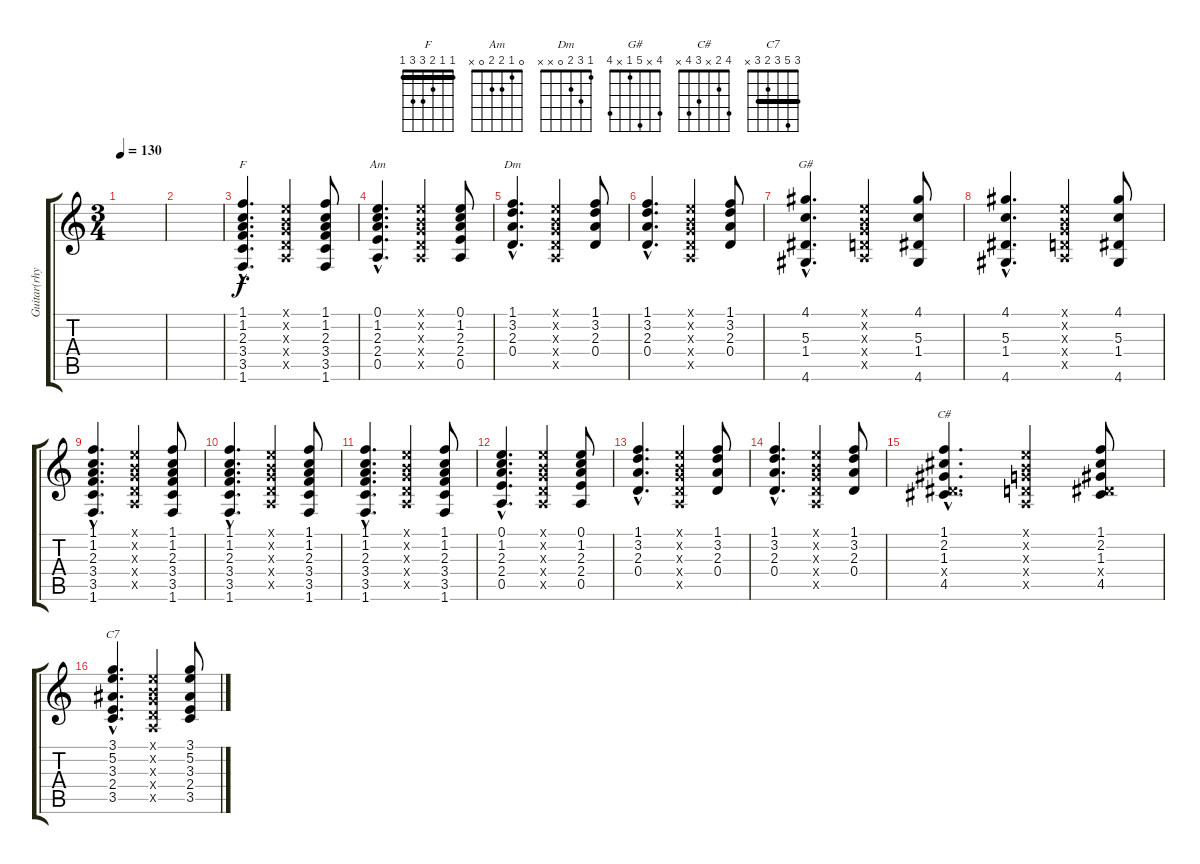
\track ("Guitar(rhythm)" "Guitar(rhy") {instrument acousticguitarsteel}
\staff {score tabs}
\tuning (E4 B3 G3 D3 A2 E2) {hide}
\chord ("F" 1 1 2 3 3 1) {barre 1}
\chord ("Am" 0 1 2 2 0 x)
\chord ("Dm" 1 3 2 0 x x)
\chord ("G#" 4 x 5 1 x 4)
\chord ("C#" 4 2 x 3 4 x)
\chord ("C7" 3 5 3 2 3 x) {barre 3}
\ts (3 4)
\tempo 130
\clef g2
\ks c
|
|
(1.1{hac} 1.2{hac} 2.3{hac} 3.4{hac} 3.5{hac} 1.6{hac}).4{d ch "F"} (0.1{x} 0.2{x} 0.3{x} 0.4{x} 0.5{x}).4 (1.1 1.2 2.3 3.4 3.5 1.6).8 |
(0.1{hac} 1.2{hac} 2.3{hac} 2.4{hac} 0.5{hac}).4{d ch "Am"} (0.1{x} 0.2{x} 0.3{x} 0.4{x} 0.5{x}).4 (0.1 1.2 2.3 2.4 0.5).8 |
(1.1{hac} 3.2{hac} 2.3{hac} 0.4{hac}).4{d ch "Dm"} (0.1{x} 0.2{x} 0.3{x} 0.4{x} 0.5{x}).4 (1.1 3.2 2.3 0.4).8 |
(1.1{hac} 3.2{hac} 2.3{hac} 0.4{hac}).4{d} (0.1{x} 0.2{x} 0.3{x} 0.4{x} 0.5{x}).4 (1.1 3.2 2.3 0.4).8 |
(4.1{hac} 5.3{hac} 1.4{hac} 4.6{hac}).4{d ch "G#"} (0.1{x} 0.2{x} 0.3{x} 0.4{x} 0.5{x}).4 (4.1 5.3 1.4 4.6).8 |
(4.1{hac} 5.3{hac} 1.4{hac} 4.6{hac}).4{d} (0.1{x} 0.2{x} 0.3{x} 0.4{x} 0.5{x}).4 (4.1 5.3 1.4 4.6).8 |
(1.1{hac} 1.2{hac} 2.3{hac} 3.4{hac} 3.5{hac} 1.6{hac}).4{d} (0.1{x} 0.2{x} 0.3{x} 0.4{x} 0.5{x}).4 (1.1 1.2 2.3 3.4 3.5 1.6).8 |
(1.1{hac} 1.2{hac} 2.3{hac} 3.4{hac} 3.5{hac} 1.6{hac}).4{d} (0.1{x} 0.2{x} 0.3{x} 0.4{x} 0.5{x}).4 (1.1 1.2 2.3 3.4 3.5 1.6).8 |
(1.1{hac} 1.2{hac} 2.3{hac} 3.4{hac} 3.5{hac} 1.6{hac}).4{d} (0.1{x} 0.2{x} 0.3{x} 0.4{x} 0.5{x}).4 (1.1 1.2 2.3 3.4 3.5 1.6).8 |
(0.1{hac} 1.2{hac} 2.3{hac} 2.4{hac} 0.5{hac}).4{d} (0.1{x} 0.2{x} 0.3{x} 0.4{x} 0.5{x}).4 (0.1 1.2 2.3 2.4 0.5).8 |
(1.1{hac} 3.2{hac} 2.3{hac} 0.4{hac}).4{d} (0.1{x} 0.2{x} 0.3{x} 0.4{x} 0.5{x}).4 (1.1 3.2 2.3 0.4).8 |
(1.1{hac} 3.2{hac} 2.3{hac} 0.4{hac}).4{d} (0.1{x} 0.2{x} 0.3{x} 0.4{x} 0.5{x}).4 (1.1 3.2 2.3 0.4).8 |
(1.1{hac} 2.2{hac} 1.3{hac} 1.4{hac x} 4.5{hac}).4{d ch "C#"} (0.1{x} 0.2{x} 0.3{x} 0.4{x} 0.5{x}).4 (1.1 2.2 1.3 1.4{x} 4.5).8 |
(3.1{hac} 5.2{hac} 3.3{hac} 2.4{hac} 3.5{hac}).4{d ch "C7"} (0.1{x} 0.2{x} 0.3{x} 0.4{x} 0.5{x}).4 (3.1 5.2 3.3 2.4 3.5).8
